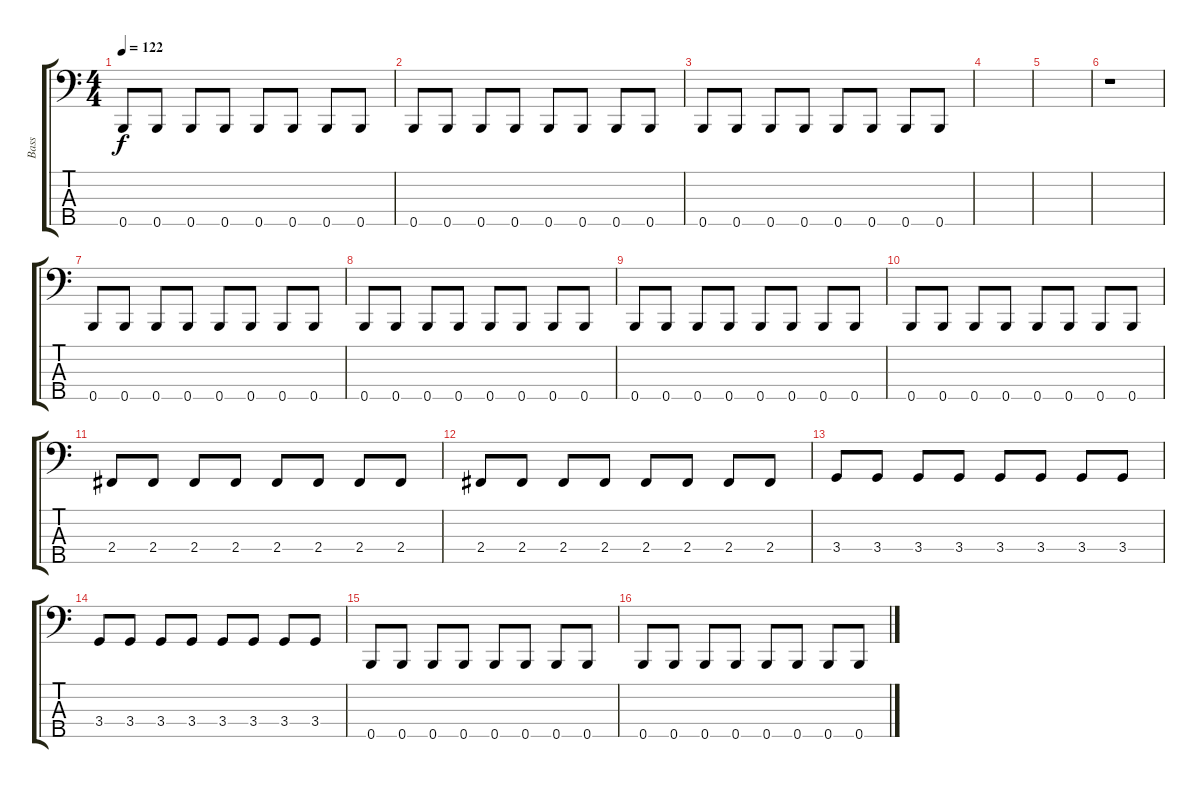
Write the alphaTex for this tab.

\track ("Bass" "Bass") {instrument electricbasspick}
\staff {score tabs}
\tuning (G2 D2 A1 E1 B0) {hide}
\ts (4 4)
\tempo 122
\clef f4
\ks c
0.5.8{dy f} 0.5.8 0.5.8 0.5.8 0.5.8 0.5.8 0.5.8 0.5.8 |
0.5.8 0.5.8 0.5.8 0.5.8 0.5.8 0.5.8 0.5.8 0.5.8 |
0.5.8 0.5.8 0.5.8 0.5.8 0.5.8 0.5.8 0.5.8 0.5.8 |
|
|
r.1 |
0.5.8 0.5.8 0.5.8 0.5.8 0.5.8 0.5.8 0.5.8 0.5.8 |
0.5.8 0.5.8 0.5.8 0.5.8 0.5.8 0.5.8 0.5.8 0.5.8 |
0.5.8 0.5.8 0.5.8 0.5.8 0.5.8 0.5.8 0.5.8 0.5.8 |
0.5.8 0.5.8 0.5.8 0.5.8 0.5.8 0.5.8 0.5.8 0.5.8 |
2.4.8 2.4.8 2.4.8 2.4.8 2.4.8 2.4.8 2.4.8 2.4.8 |
2.4.8 2.4.8 2.4.8 2.4.8 2.4.8 2.4.8 2.4.8 2.4.8 |
3.4.8 3.4.8 3.4.8 3.4.8 3.4.8 3.4.8 3.4.8 3.4.8 |
3.4.8 3.4.8 3.4.8 3.4.8 3.4.8 3.4.8 3.4.8 3.4.8 |
0.5.8 0.5.8 0.5.8 0.5.8 0.5.8 0.5.8 0.5.8 0.5.8 |
0.5.8 0.5.8 0.5.8 0.5.8 0.5.8 0.5.8 0.5.8 0.5.8
